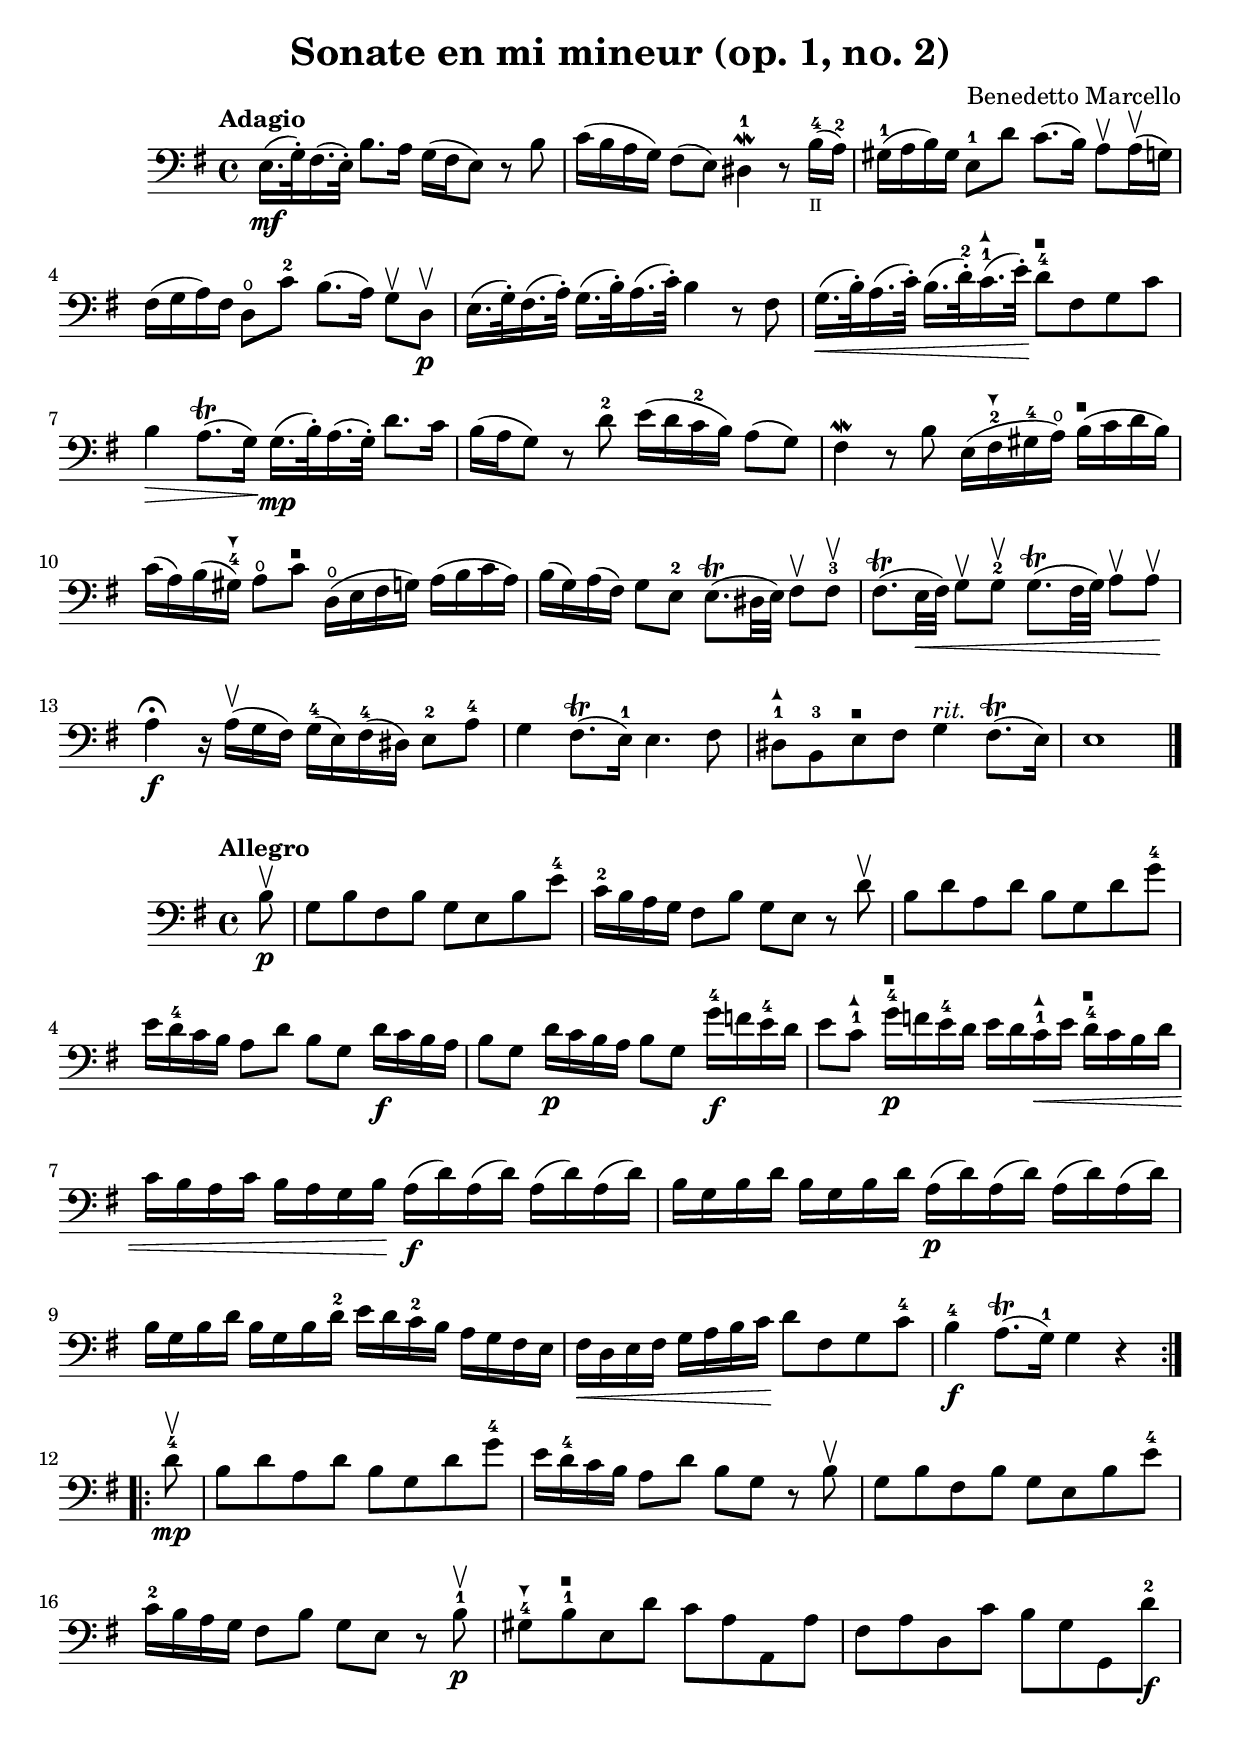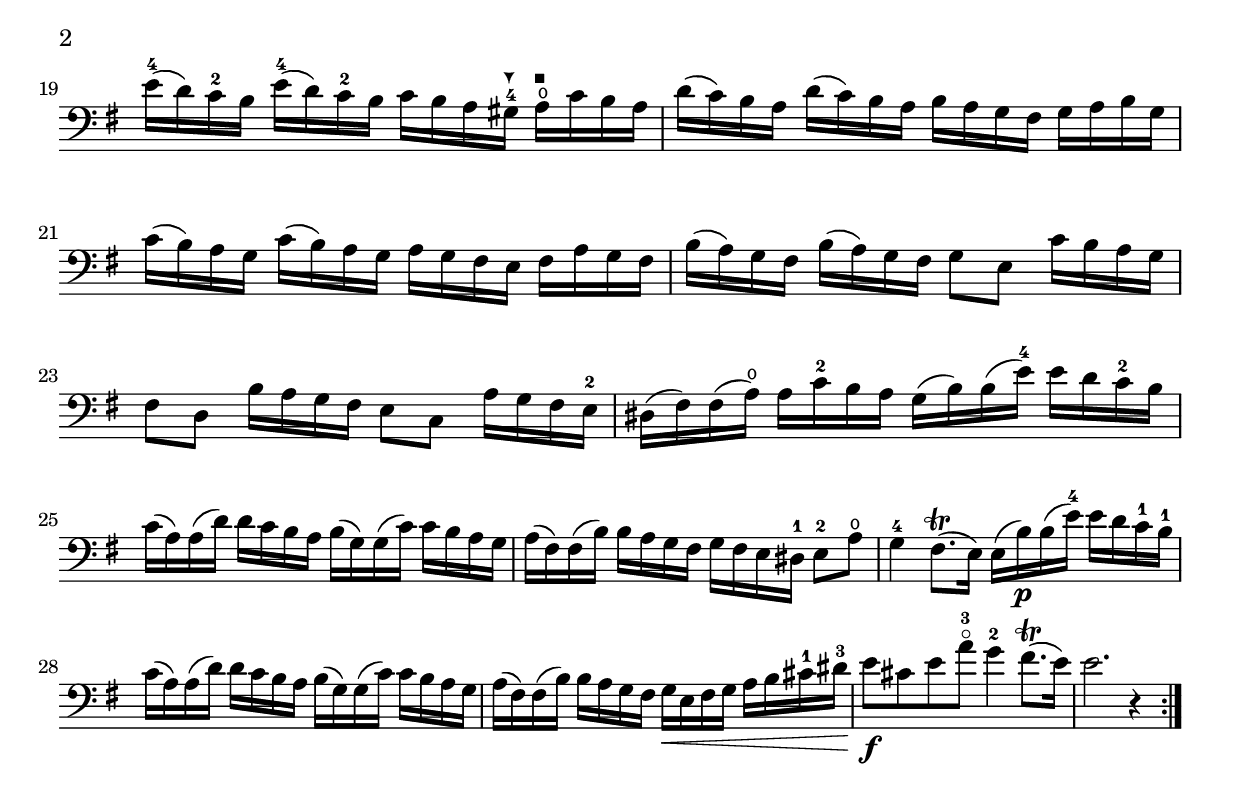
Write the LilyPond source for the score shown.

#(set-global-staff-size 21)

\version "2.18.2"

\header {
  title = "Sonate en mi mineur (op. 1, no. 2)"
  composer = "Benedetto Marcello"
}

\language "italiano"

arrowdown = \markup {
  \center-column {
    \combine
    \draw-line #'(0 . 2)
    \arrow-head #Y #DOWN ##f
  }
}

arrowup = \markup {
  \center-column {
    \combine
    \arrow-head #Y #UP ##f
    \draw-line #'(0 . -2)
  }
}

extup = \markup {
  \center-column {
    \arrow-head #Y #UP ##t
  }
}

extdown = \markup {
  \center-column {
    \arrow-head #Y #DOWN ##t
  }
}

extover = \markup {
  \center-column {
    \beam #0.75 #0 #0.75
  }
}

\score {
  \new Staff {
    \tempo Adagio
    \clef bass
    \time 4/4
    \key mi \minor
    \override Hairpin.to-barline = ##f
    mi16.\mf(sol32\staccato) fad16.(mi32\staccato)
    si8. la16 sol16(fad16 mi8)
    r8 si8                                                 % 1
    do'16(si16 la16 sol16) fad8(mi8)
    red4-1\mordent r8
    si16-4_\markup{\teeny II}(la16-2)                      % 2
    sold16-1(la16 si16) sold16
    mi8-1 re'8 do'8.(si16)
    la8\upbow la16\upbow(sol16)                            % 3
    fad16(sol16 la16) fad16 re8\open do'8-2
    si8.(la16) sol8\upbow re8\upbow\p                      % 4
    mi16.(sol32\staccato) fad16.(la32\staccato)
    sol16.(si32\staccato) la16.(do'32\staccato)
    si4 r8 fad8                                            % 5
    sol16.\<(si32\staccato) la16.(do'32\staccato)
    si16.(re'32-2\staccato)
    do'16.-1^\extup(mi'32\staccato)\!
    re'8-4^\extover fad8 sol8 do'8                         % 6
    si4\> la8.\trill(sol16)\!
    sol16.\mp(si32\staccato) la16.(sol32\staccato)
    re'8. do'16                                            % 7
    si16(la16 sol8) r8 re'8-2
    mi'16(re'16 do'16-2 si16) la8(sol8)                    % 8
    fad4\mordent r8 si8
    mi16(fad16-2^\extdown sold16-4 la16\open)
    si16^\extover(do'16 re'16 si16)                        % 9
    do'16(la16) si16(sold16-4^\extdown)
    la8\open do'8^\extover re16\open(mi16 fad16 sol16)
    la16(si16 do'16 la16)                                  % 10
    si16(sol16) la16(fad16) sol8 mi8-2
    mi8.\trill(red32 mi32) fad8\upbow fad8-3\upbow         % 11
    fad8.\trill(mi32\< fad32) sol8\upbow sol8-2\upbow
    sol8.\trill(fad32 sol32) la8\upbow la8\upbow\!         % 12
    la4\fermata\f r16 la16\upbow(sol16 fad16)
    sol16-4(mi16) fad16-4(red16) mi8-2 la8-4               % 13
    sol4 fad8.\trill(mi16-1) mi4. fad8                     % 14
    red8-1^\extup si,8-3
    mi8^\extover fad8 sol4^\markup{\italic rit.}
    fad8.\trill(mi16)                                      % 15
    mi1                                                    % 17
    \bar "|."
  }
}

\new score {
  \new Staff {
    \tempo Allegro
    \clef bass
    \time 4/4
    \key mi \minor
    \override Hairpin.to-barline = ##f
    \repeat volta 2 {
      \partial 8
      si8\upbow\p                                           % 0
      sol8 si8 fad8 si8 sol8 mi8 si8 mi'8-4                 % 1
      do'16-2 si16 la16 sol16 fad8 si8
      sol8 mi8 r8 re'8\upbow                                % 2
      si8 re'8 la8 re'8 si8 sol8 re'8 sol'8-4               % 3
      mi'16 re'16-4 do'16 si16 la8 re'8 si8 sol8
      re'16\f do'16 si16 la16                               % 4
      si8 sol8 re'16\p do'16 si16 la16 si8 sol8
      sol'16-4\f fa'16 mi'16-4 re'16                        % 5
      mi'8 do'8-1^\extup sol'16-4\p^\extover
      fa'16 mi'16-4 re'16
      mi'16 re'16 do'16-1^\extup\< mi'16
      re'16-4^\extover do'16 si16 re'16                     % 6
      do'16 si16 la16 do'16
      si16 la16 sol16 si16\!
      la16\f(re'16) la16(re'16) la16(re'16) la16(re'16)     % 7
      si16 sol16 si16 re'16
      si16 sol16 si16 re'16
      la16\p(re'16) la16(re'16) la16(re'16) la16(re'16)     % 8
      si16 sol16 si16 re'16
      si16 sol16 si16 re'16-2
      mi'16 re'16 do'16-2 si16
      la16 sol16 fad16 mi16                                 % 9
      fad16\< re16 mi16 fad16
      sol16 la16 si16 do'16\!
      re'8 fad8 sol8 do'8-4                                 % 10
      si4-4\f la8.\trill(sol16-1) sol4 r4                   % 11
    }
    \repeat volta 2 {
      \partial 8
      re'8-4\mp\upbow                                       % 0
      si8 re'8 la8 re'8 si8 sol8 re'8 sol'8-4               % 12
      mi'16 re'16-4 do'16 si16 la8 re'8
      si8 sol8 r8 si8\upbow                                 % 13
      sol8 si8 fad8 si8 sol8 mi8 si8 mi'8-4                 % 14
      do'16-2 si16 la16 sol16 fad8 si8
      sol8 mi8 r8 si8-1\p\upbow                             % 15
      sold8-4^\extdown si8-1^\extover
      mi8 re'8 do'8 la8 la,8 la8                            % 16
      fad8 la8 re8 do'8 si8 sol8 sol,8 re'8-2\f             % 17
      mi'16-4(re'16) do'16-2 si16
      mi'16-4(re'16) do'16-2 si16
      do'16 si16 la16 sold16-4^\extdown
      la16\open^\extover do'16 si16 la16                    % 18
      re'16(do'16) si16 la16
      re'16(do'16) si16 la16
      si16 la16 sol16 fad16
      sol16 la16 si16 sol16                                 % 19
      do'16(si16) la16 sol16
      do'16(si16) la16 sol16
      la16 sol16 fad16 mi16
      fad16 la16 sol16 fad16                                % 20
      si16(la16) sol16 fad16
      si16(la16) sol16 fad16
      sol8 mi8 do'16 si16 la16 sol16                        % 21
      fad8 re8 si16 la16 sol16 fad16
      mi8 do8
      la16 sol16 fad16 mi16-2                               % 22
      red16(fad16) fad16(la16\open)
      la16 do'16-2 si16 la16
      sol16(si16) si16(mi'16-4)
      mi'16 re'16 do'16-2 si16                              % 23
      do'16(la16) la16(re'16)
      re'16 do'16 si16 la16
      si16(sol16) sol16(do'16)
      do'16 si16 la16 sol16                                 % 24
      la16(fad16) fad16(si16)
      si16 la16 sol16 fad16
      sol16 fad16 mi16 red16-1
      mi8-2 la8\open                                        % 25
      sol4-4 fad8.\trill(mi16)
      mi16(si16\p) si16(mi'16-4)
      mi'16 re'16 do'16-1 si16-1                            % 26
      do'16(la16) la16(re'16)
      re'16 do'16 si16 la16
      si16(sol16) sol16(do'16)
      do'16 si16 la16 sol16                                 % 27
      la16(fad16) fad16(si16)
      si16 la16 sol16 fad16
      sol16\< mi16 fad16 sol16
      la16 si16 dod'16-1 red'16-3\!                         % 28
      mi'8\f dod'8 mi'8 la'8-3\flageolet
      sol'4-2 fad'8.\trill(mi'16)                           % 29
      mi'2. r4                                              % 30
    }
  }
}
